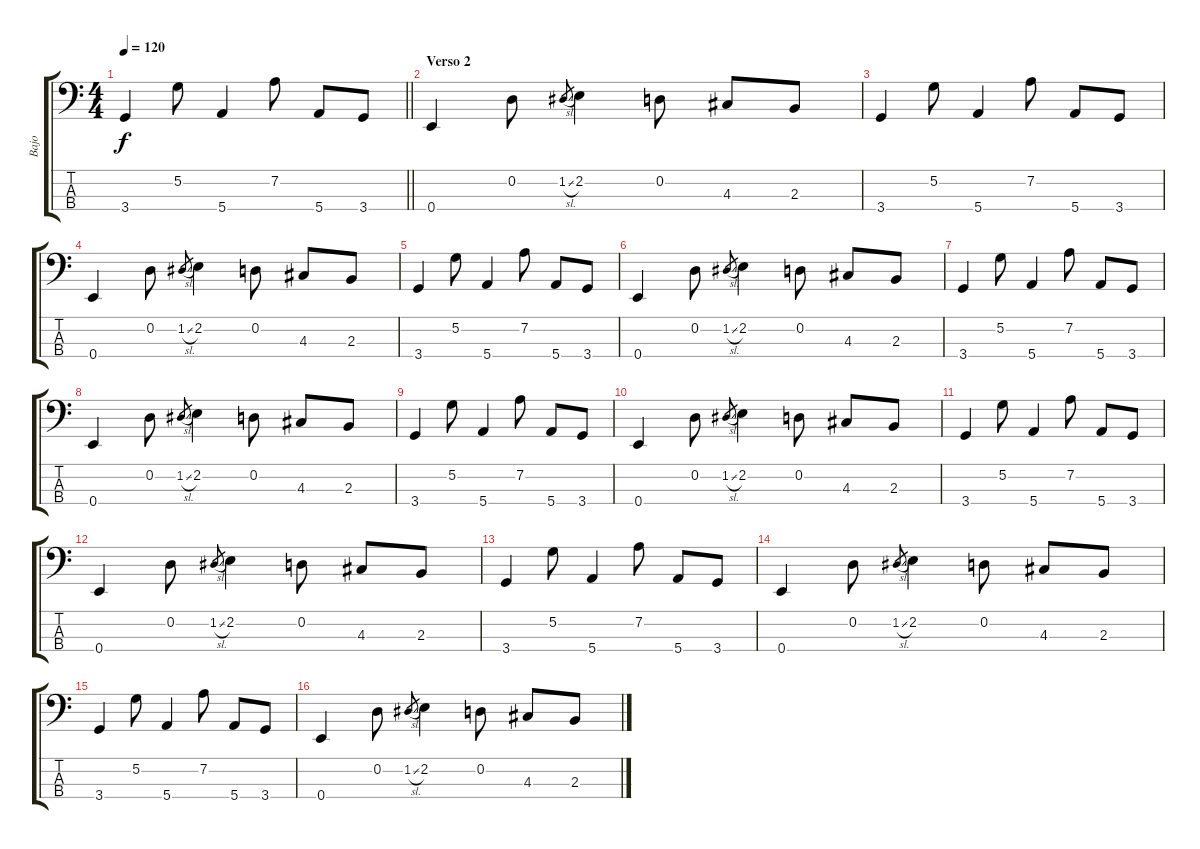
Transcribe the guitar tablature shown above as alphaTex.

\track ("Bajo" "Bajo") {instrument electricbassfinger}
\staff {score tabs}
\tuning (G2 D2 A1 E1) {hide}
\ts (4 4)
\tempo 120
\clef f4
\barLineRight lightlight
\ks c
3.4.4{dy f} 5.2.8 5.4.4 7.2.8 5.4.8 3.4.8 |
\section ("" "Verso 2")
0.4.4 0.2.8 1.2{sl}.8{gr} 2.2.4 0.2.8 4.3.8 2.3.8 |
3.4.4 5.2.8 5.4.4 7.2.8 5.4.8 3.4.8 |
0.4.4 0.2.8 1.2{sl}.8{gr} 2.2.4 0.2.8 4.3.8 2.3.8 |
3.4.4 5.2.8 5.4.4 7.2.8 5.4.8 3.4.8 |
0.4.4 0.2.8 1.2{sl}.8{gr} 2.2.4 0.2.8 4.3.8 2.3.8 |
3.4.4 5.2.8 5.4.4 7.2.8 5.4.8 3.4.8 |
0.4.4 0.2.8 1.2{sl}.8{gr} 2.2.4 0.2.8 4.3.8 2.3.8 |
3.4.4 5.2.8 5.4.4 7.2.8 5.4.8 3.4.8 |
0.4.4 0.2.8 1.2{sl}.8{gr} 2.2.4 0.2.8 4.3.8 2.3.8 |
3.4.4 5.2.8 5.4.4 7.2.8 5.4.8 3.4.8 |
0.4.4 0.2.8 1.2{sl}.8{gr} 2.2.4 0.2.8 4.3.8 2.3.8 |
3.4.4 5.2.8 5.4.4 7.2.8 5.4.8 3.4.8 |
0.4.4 0.2.8 1.2{sl}.8{gr} 2.2.4 0.2.8 4.3.8 2.3.8 |
3.4.4 5.2.8 5.4.4 7.2.8 5.4.8 3.4.8 |
0.4.4 0.2.8 1.2{sl}.8{gr} 2.2.4 0.2.8 4.3.8 2.3.8
